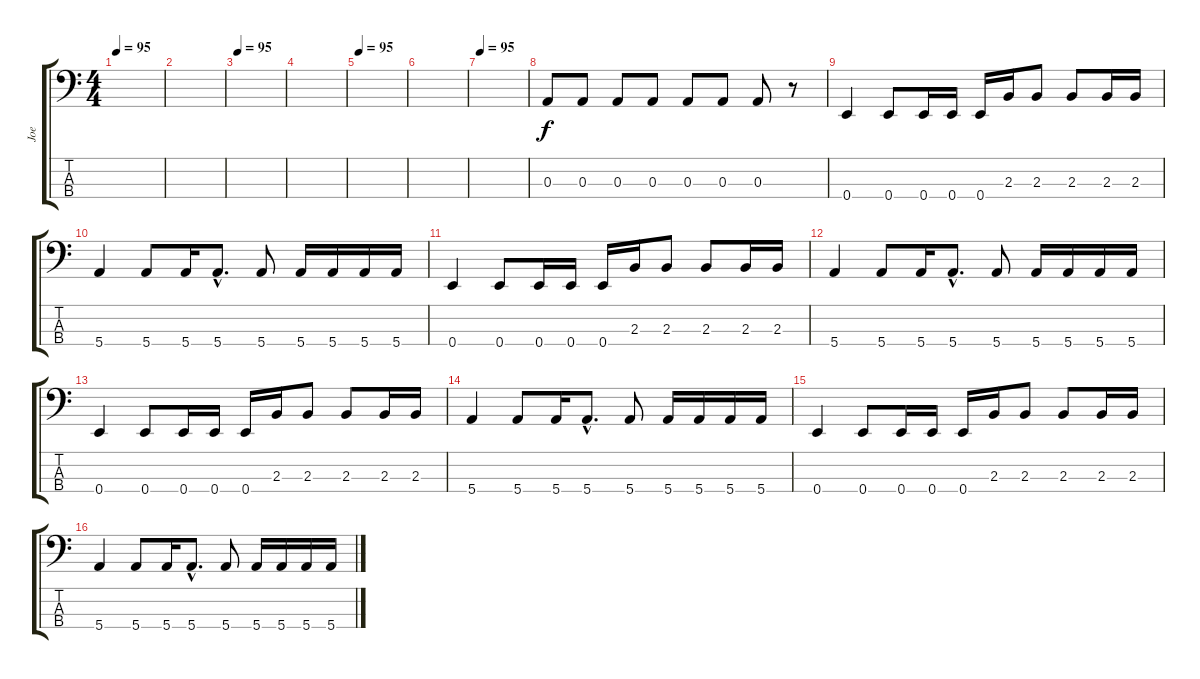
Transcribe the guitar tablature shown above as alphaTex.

\track ("Joe" "Joe") {instrument electricbasspick}
\staff {score tabs}
\tuning (G2 D2 A1 E1) {hide}
\ts (4 4)
\tempo 95
\clef f4
\ks c
|
|
\tempo 95
|
|
\tempo 95
|
|
\tempo 95
|
0.3.8 0.3.8 0.3.8 0.3.8 0.3.8 0.3.8 0.3.8 r.8 |
0.4.4 0.4.8 0.4.16 0.4.16 0.4.16 2.3.16 2.3.8 2.3.8 2.3.16 2.3.16 |
5.4.4 5.4.8 5.4.16 5.4{hac}.8{d} 5.4.8 5.4.16 5.4.16 5.4.16 5.4.16 |
0.4.4 0.4.8 0.4.16 0.4.16 0.4.16 2.3.16 2.3.8 2.3.8 2.3.16 2.3.16 |
5.4.4 5.4.8 5.4.16 5.4{hac}.8{d} 5.4.8 5.4.16 5.4.16 5.4.16 5.4.16 |
0.4.4 0.4.8 0.4.16 0.4.16 0.4.16 2.3.16 2.3.8 2.3.8 2.3.16 2.3.16 |
5.4.4 5.4.8 5.4.16 5.4{hac}.8{d} 5.4.8 5.4.16 5.4.16 5.4.16 5.4.16 |
0.4.4 0.4.8 0.4.16 0.4.16 0.4.16 2.3.16 2.3.8 2.3.8 2.3.16 2.3.16 |
5.4.4 5.4.8 5.4.16 5.4{hac}.8{d} 5.4.8 5.4.16 5.4.16 5.4.16 5.4.16
